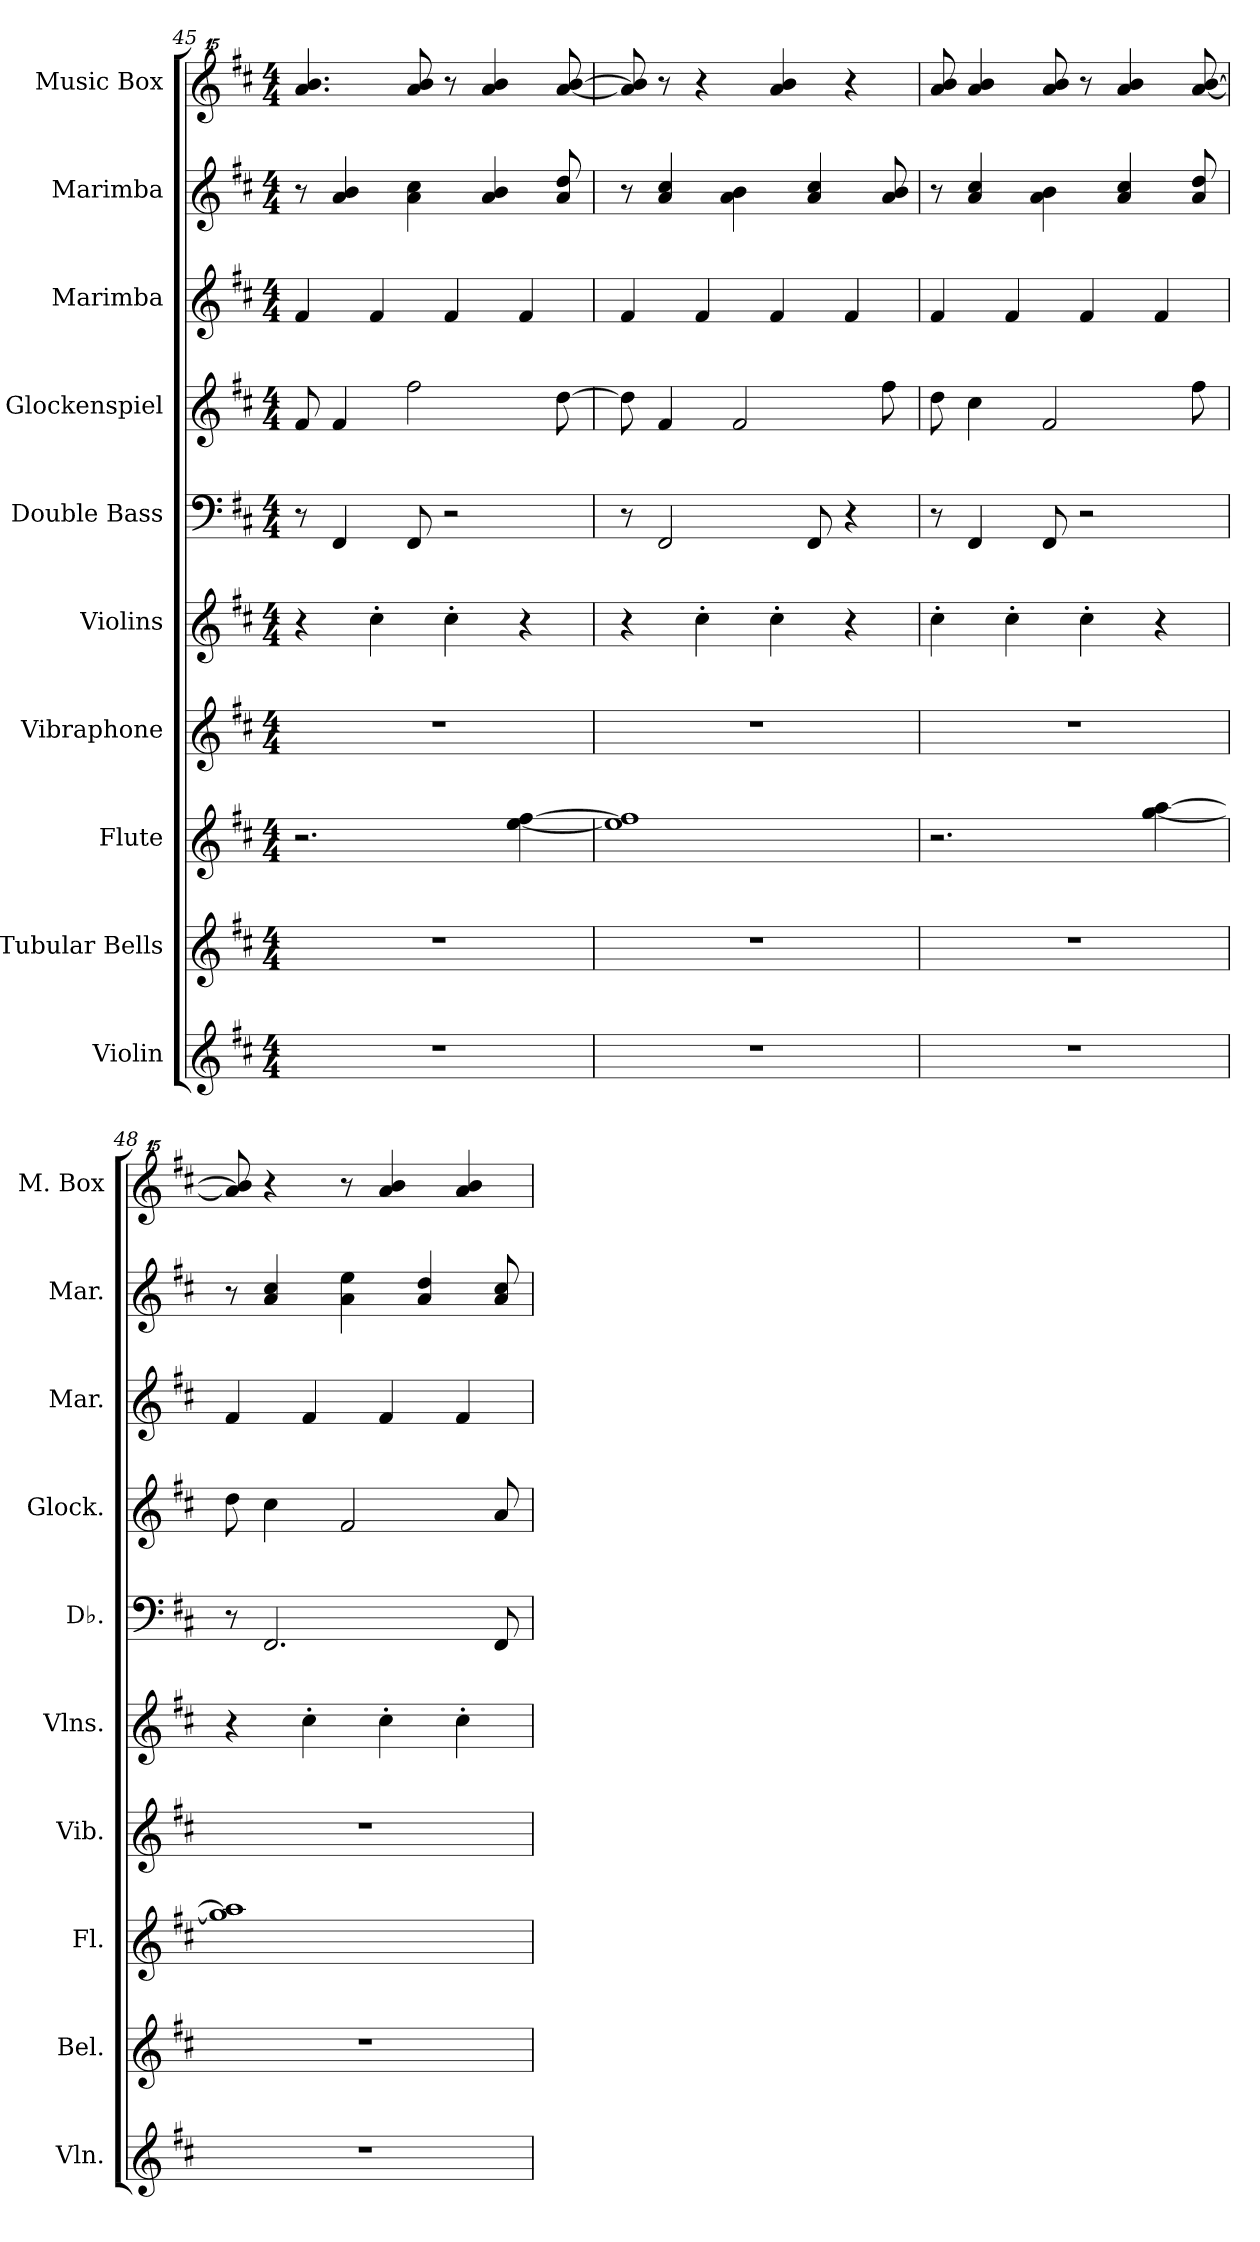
**kern	**kern	**kern	**kern	**kern	**kern	**kern	**kern	**kern	**kern
*part10	*part9	*part8	*part7	*part6	*part5	*part4	*part3	*part2	*part1
*staff10	*staff9	*staff8	*staff7	*staff6	*staff5	*staff4	*staff3	*staff2	*staff1
*I"Violin	*I"Tubular Bells	*I"Flute	*I"Vibraphone	*I"Violins	*I"Double Bass	*I"Glockenspiel	*I"Marimba	*I"Marimba	*I"Music Box
*I'Vln.	*I'Bel.	*I'Fl.	*I'Vib.	*I'Vlns.	*I'Db.	*I'Glock.	*I'Mar.	*I'Mar.	*I'M. Box
!!LO:PB:g=z
*clefG2	*clefG2	*clefG2	*clefG2	*clefG2	*clefF4	*clefG2	*clefG2	*clefG2	*clefG^^2
*	*	*	*	*	*ITrd7c12	*ITrd-14c-24	*	*	*
*k[f#c#]	*k[f#c#]	*k[f#c#]	*k[f#c#]	*k[f#c#]	*k[f#c#]	*k[f#c#]	*k[f#c#]	*k[f#c#]	*k[f#c#]
*M4/4	*M4/4	*M4/4	*M4/4	*M4/4	*M4/4	*M4/4	*M4/4	*M4/4	*M4/4
=45	=45	=45	=45	=45	=45	=45	=45	=45	=45
1r	1r	2.r	1r	4r	8r	8fff#/	4f#/	8r	4.aaa/ 4.bbb/
.	.	.	.	.	4FFF#/	4fff#/	.	4a/ 4b/	.
.	.	.	.	4cc#'\	.	.	4f#/	.	.
.	.	.	.	.	8FFF#/	2ffff#\	.	4a\ 4cc#\	8aaa/ 8bbb/
.	.	.	.	4cc#'\	2r	.	4f#/	.	8r
.	.	.	.	.	.	.	.	4a/ 4b/	4aaa/ 4bbb/
.	.	[4ee\ [4ff#\	.	4r	.	.	4f#/	.	.
.	.	.	.	.	.	[8dddd\	.	8a/ 8dd/	[8aaa/ [8bbb/
=46	=46	=46	=46	=46	=46	=46	=46	=46	=46
1r	1r	1ee] 1ff#]	1r	4r	8r	8dddd\]	4f#/	8r	8aaa/] 8bbb/]
.	.	.	.	.	2FFF#/	4fff#/	.	4a/ 4cc#/	8r
.	.	.	.	4cc#'\	.	.	4f#/	.	4r
.	.	.	.	.	.	2fff#/	.	4a\ 4b\	.
.	.	.	.	4cc#'\	.	.	4f#/	.	4aaa/ 4bbb/
.	.	.	.	.	8FFF#/	.	.	4a/ 4cc#/	.
.	.	.	.	4r	4r	.	4f#/	.	4r
.	.	.	.	.	.	8ffff#\	.	8a/ 8b/	.
=47	=47	=47	=47	=47	=47	=47	=47	=47	=47
1r	1r	2.r	1r	4cc#'\	8r	8dddd\	4f#/	8r	8aaa/ 8bbb/
.	.	.	.	.	4FFF#/	4cccc#\	.	4a/ 4cc#/	4aaa/ 4bbb/
.	.	.	.	4cc#'\	.	.	4f#/	.	.
.	.	.	.	.	8FFF#/	2fff#/	.	4a\ 4b\	8aaa/ 8bbb/
.	.	.	.	4cc#'\	2r	.	4f#/	.	8r
.	.	.	.	.	.	.	.	4a/ 4cc#/	4aaa/ 4bbb/
.	.	[4gg\ [4aa\	.	4r	.	.	4f#/	.	.
.	.	.	.	.	.	8ffff#\	.	8a/ 8dd/	[8aaa/ [8bbb/
=48	=48	=48	=48	=48	=48	=48	=48	=48	=48
1r	1r	1gg] 1aa]	1r	4r	8r	8dddd\	4f#/	8r	8aaa/] 8bbb/]
.	.	.	.	.	2.FFF#/	4cccc#\	.	4a/ 4cc#/	4r
.	.	.	.	4cc#'\	.	.	4f#/	.	.
.	.	.	.	.	.	2fff#/	.	4a\ 4ee\	8r
.	.	.	.	4cc#'\	.	.	4f#/	.	4aaa/ 4bbb/
.	.	.	.	.	.	.	.	4a/ 4dd/	.
.	.	.	.	4cc#'\	.	.	4f#/	.	4aaa/ 4bbb/
.	.	.	.	.	8FFF#/	8aaa/	.	8a/ 8cc#/	.
=	=	=	=	=	=	=	=	=	=
*-	*-	*-	*-	*-	*-	*-	*-	*-	*-
